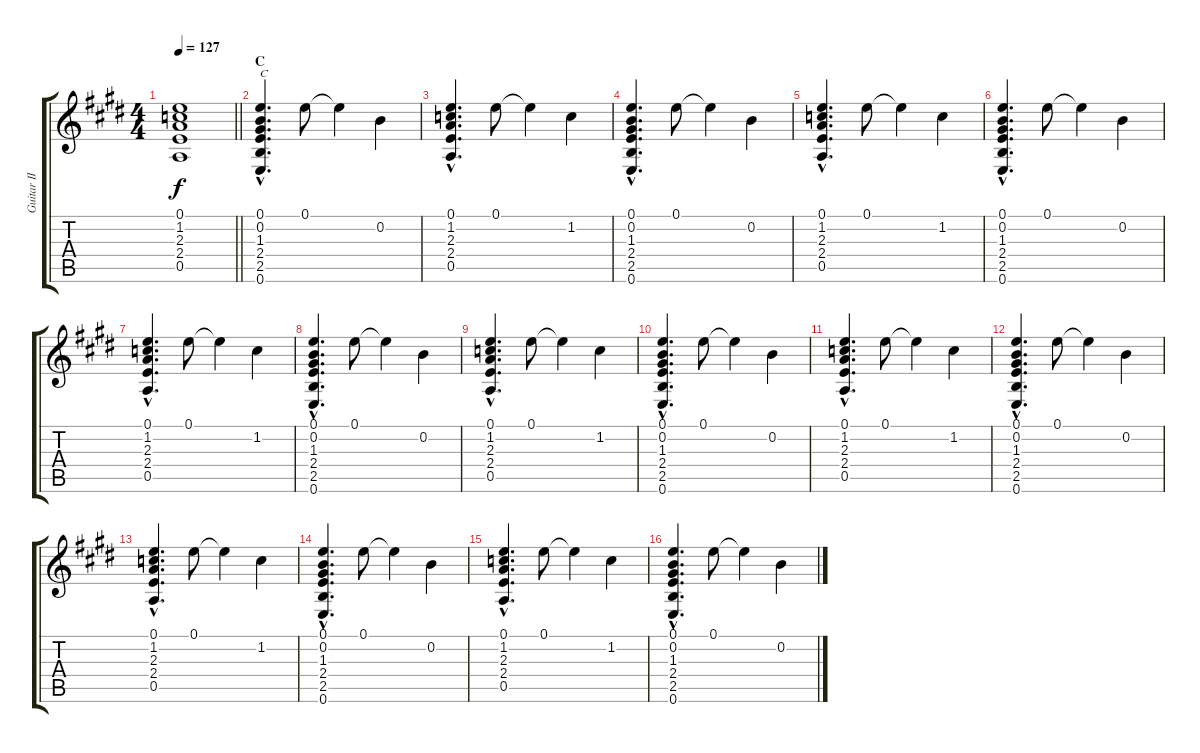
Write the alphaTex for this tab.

\track ("Guitar II" "Guitar II") {instrument distortionguitar}
\staff {score tabs}
\tuning (E4 B3 G3 D3 A2 E2) {hide}
\ts (4 4)
\tempo 127
\clef g2
\barLineRight lightlight
\ks e
(0.1 1.2 2.3 2.4 0.5).1{dy f} |
\section ("" "C")
(0.1{hac} 0.2{hac} 1.3{hac} 2.4{hac} 2.5{hac} 0.6{hac}).4{d txt "C"} 0.1.8 0.1{t}.4 0.2.4 |
(0.1{hac} 1.2{hac} 2.3{hac} 2.4{hac} 0.5{hac}).4{d} 0.1.8 0.1{t}.4 1.2.4 |
(0.1{hac} 0.2{hac} 1.3{hac} 2.4{hac} 2.5{hac} 0.6{hac}).4{d} 0.1.8 0.1{t}.4 0.2.4 |
(0.1{hac} 1.2{hac} 2.3{hac} 2.4{hac} 0.5{hac}).4{d} 0.1.8 0.1{t}.4 1.2.4 |
(0.1{hac} 0.2{hac} 1.3{hac} 2.4{hac} 2.5{hac} 0.6{hac}).4{d} 0.1.8 0.1{t}.4 0.2.4 |
(0.1{hac} 1.2{hac} 2.3{hac} 2.4{hac} 0.5{hac}).4{d} 0.1.8 0.1{t}.4 1.2.4 |
(0.1{hac} 0.2{hac} 1.3{hac} 2.4{hac} 2.5{hac} 0.6{hac}).4{d} 0.1.8 0.1{t}.4 0.2.4 |
(0.1{hac} 1.2{hac} 2.3{hac} 2.4{hac} 0.5{hac}).4{d} 0.1.8 0.1{t}.4 1.2.4 |
(0.1{hac} 0.2{hac} 1.3{hac} 2.4{hac} 2.5{hac} 0.6{hac}).4{d} 0.1.8 0.1{t}.4 0.2.4 |
(0.1{hac} 1.2{hac} 2.3{hac} 2.4{hac} 0.5{hac}).4{d} 0.1.8 0.1{t}.4 1.2.4 |
(0.1{hac} 0.2{hac} 1.3{hac} 2.4{hac} 2.5{hac} 0.6{hac}).4{d} 0.1.8 0.1{t}.4 0.2.4 |
(0.1{hac} 1.2{hac} 2.3{hac} 2.4{hac} 0.5{hac}).4{d} 0.1.8 0.1{t}.4 1.2.4 |
(0.1{hac} 0.2{hac} 1.3{hac} 2.4{hac} 2.5{hac} 0.6{hac}).4{d} 0.1.8 0.1{t}.4 0.2.4 |
(0.1{hac} 1.2{hac} 2.3{hac} 2.4{hac} 0.5{hac}).4{d} 0.1.8 0.1{t}.4 1.2.4 |
(0.1{hac} 0.2{hac} 1.3{hac} 2.4{hac} 2.5{hac} 0.6{hac}).4{d} 0.1.8 0.1{t}.4 0.2.4
